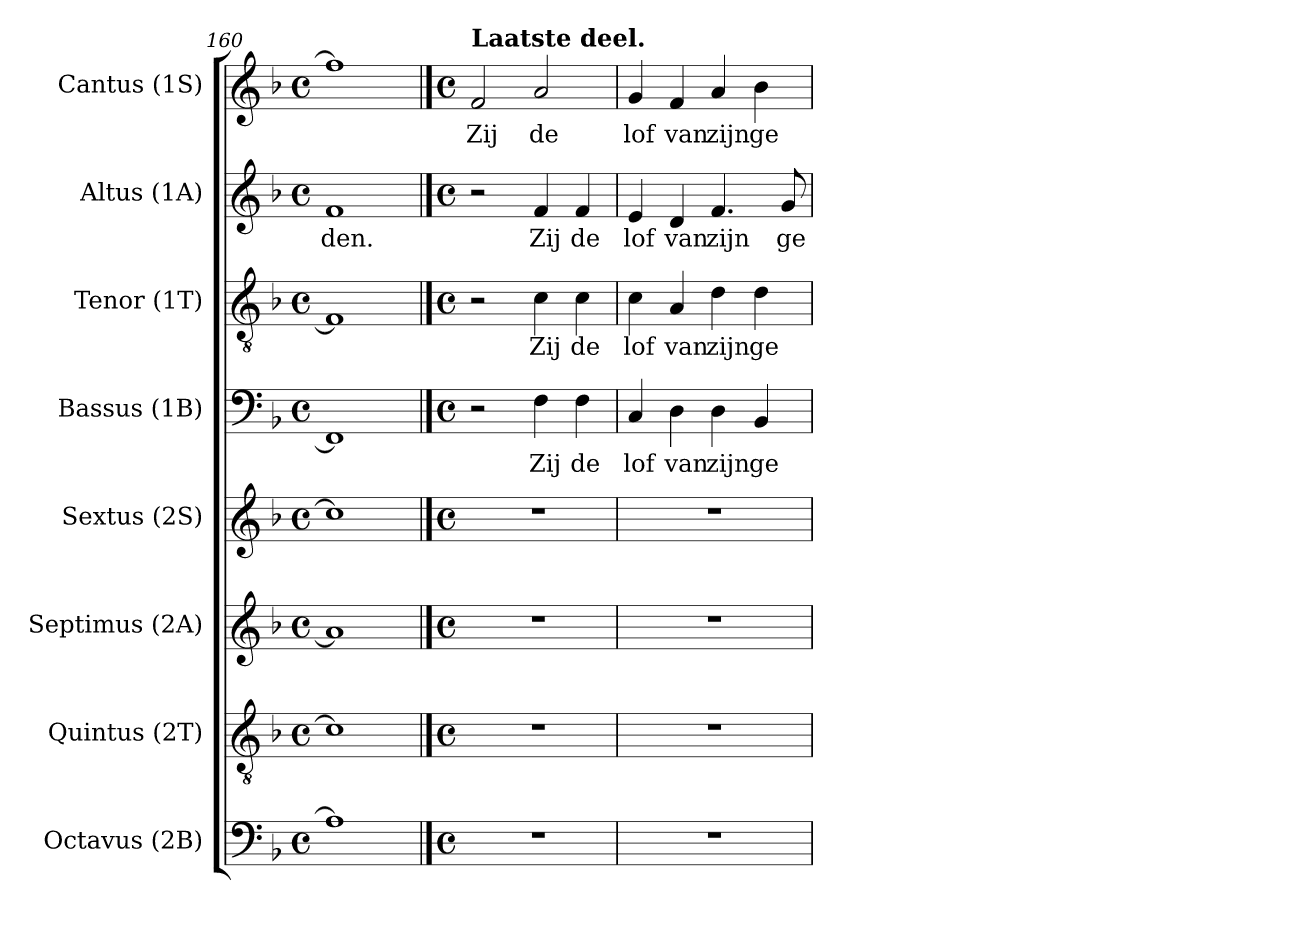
**kern	**kern	**kern	**kern	**kern	**text	**kern	**text	**kern	**text	**kern	**text
*part8	*part7	*part6	*part5	*part4	*part4	*part3	*part3	*part2	*part2	*part1	*part1
*staff8	*staff7	*staff6	*staff5	*staff4	*staff4	*staff3	*staff3	*staff2	*staff2	*staff1	*staff1
*I"Octavus (2B)	*I"Quintus (2T)	*I"Septimus (2A)	*I"Sextus (2S)	*I"Bassus (1B)	*	*I"Tenor (1T)	*	*I"Altus (1A)	*	*I"Cantus (1S)	*
*I'Octavus	*I'Quintus	*I'Septimus	*I'Sextus	*I'Bassus	*	*I'Tenor	*	*I'Altus	*	*I'Cantus	*
*clefF4	*clefGv2	*clefG2	*clefG2	*clefF4	*	*clefGv2	*	*clefG2	*	*clefG2	*
*k[b-]	*k[b-]	*k[b-]	*k[b-]	*k[b-]	*	*k[b-]	*	*k[b-]	*	*k[b-]	*
*F:	*F:	*F:	*F:	*F:	*	*F:	*	*F:	*	*F:	*
*M4/4	*M4/4	*M4/4	*M4/4	*M4/4	*	*M4/4	*	*M4/4	*	*M4/4	*
*met(c)	*met(c)	*met(c)	*met(c)	*met(c)	*	*met(c)	*	*met(c)	*	*met(c)	*
=160	=160	=160	=160	=160	=160	=160	=160	=160	=160	=160	=160
!	!	!	!	!	!	!	!	!	!LO:LY:b:color=#000000	!	!
1Ai]	1ci]	1ai]	1cci]	1FFi]	.	1Fi]	.	1fi	-den.	1ffi]	.
!!LO:LB:g=z
==161	==161	==161	==161	==161	==161	==161	==161	==161	==161	==161	==161
*M4/4	*M4/4	*M4/4	*M4/4	*M4/4	*	*M4/4	*	*M4/4	*	*M4/4	*
*met(c)	*met(c)	*met(c)	*met(c)	*met(c)	*	*met(c)	*	*met(c)	*	*met(c)	*
!	!	!	!	!	!	!	!	!	!	!LO:TX:a:B:t=Laatste deel.	!
!	!	!	!	!	!	!	!	!	!	!	!LO:LY:b:color=#000000
1r	1r	1r	1r	2r	.	2r	.	2r	.	2fi/	Zij
!	!	!	!	!	!LO:LY:b:color=#000000	!	!	!	!	!	!
!	!	!	!	!	!	!	!LO:LY:b:color=#000000	!	!	!	!
!	!	!	!	!	!	!	!	!	!LO:LY:b:color=#000000	!	!
!	!	!	!	!	!	!	!	!	!	!	!LO:LY:b:color=#000000
.	.	.	.	4Fi\	Zij	4ci\	Zij	4fi/	Zij	2ai/	de
!	!	!	!	!	!LO:LY:b:color=#000000	!	!	!	!	!	!
!	!	!	!	!	!	!	!LO:LY:b:color=#000000	!	!	!	!
!	!	!	!	!	!	!	!	!	!LO:LY:b:color=#000000	!	!
.	.	.	.	4Fi\	de	4ci\	de	4fi/	de	.	.
=162	=162	=162	=162	=162	=162	=162	=162	=162	=162	=162	=162
!	!	!	!	!	!LO:LY:b:color=#000000	!	!	!	!	!	!
!	!	!	!	!	!	!	!LO:LY:b:color=#000000	!	!	!	!
!	!	!	!	!	!	!	!	!	!LO:LY:b:color=#000000	!	!
!	!	!	!	!	!	!	!	!	!	!	!LO:LY:b:color=#000000
1r	1r	1r	1r	4Ci/	lof	4ci\	lof	4ei/	lof	4gi/	lof
!	!	!	!	!	!LO:LY:b:color=#000000	!	!	!	!	!	!
!	!	!	!	!	!	!	!LO:LY:b:color=#000000	!	!	!	!
!	!	!	!	!	!	!	!	!	!LO:LY:b:color=#000000	!	!
!	!	!	!	!	!	!	!	!	!	!	!LO:LY:b:color=#000000
.	.	.	.	4Di\	van	4Ai/	van	4di/	van	4fi/	van
!	!	!	!	!	!LO:LY:b:color=#000000	!	!	!	!	!	!
!	!	!	!	!	!	!	!LO:LY:b:color=#000000	!	!	!	!
!	!	!	!	!	!	!	!	!	!LO:LY:b:color=#000000	!	!
!	!	!	!	!	!	!	!	!	!	!	!LO:LY:b:color=#000000
.	.	.	.	4Di\	zijn	4di\	zijn	4.fi/	zijn	4ai/	zijn
!	!	!	!	!	!LO:LY:b:color=#000000	!	!	!	!	!	!
!	!	!	!	!	!	!	!LO:LY:b:color=#000000	!	!	!	!
!	!	!	!	!	!	!	!	!	!	!	!LO:LY:b:color=#000000
.	.	.	.	4BB-i/	ge-	4di\	ge-	.	.	4b-i\	ge-
!	!	!	!	!	!	!	!	!	!LO:LY:b:color=#000000	!	!
.	.	.	.	.	.	.	.	8gi/	ge-	.	.
=	=	=	=	=	=	=	=	=	=	=	=
*-	*-	*-	*-	*-	*-	*-	*-	*-	*-	*-	*-
